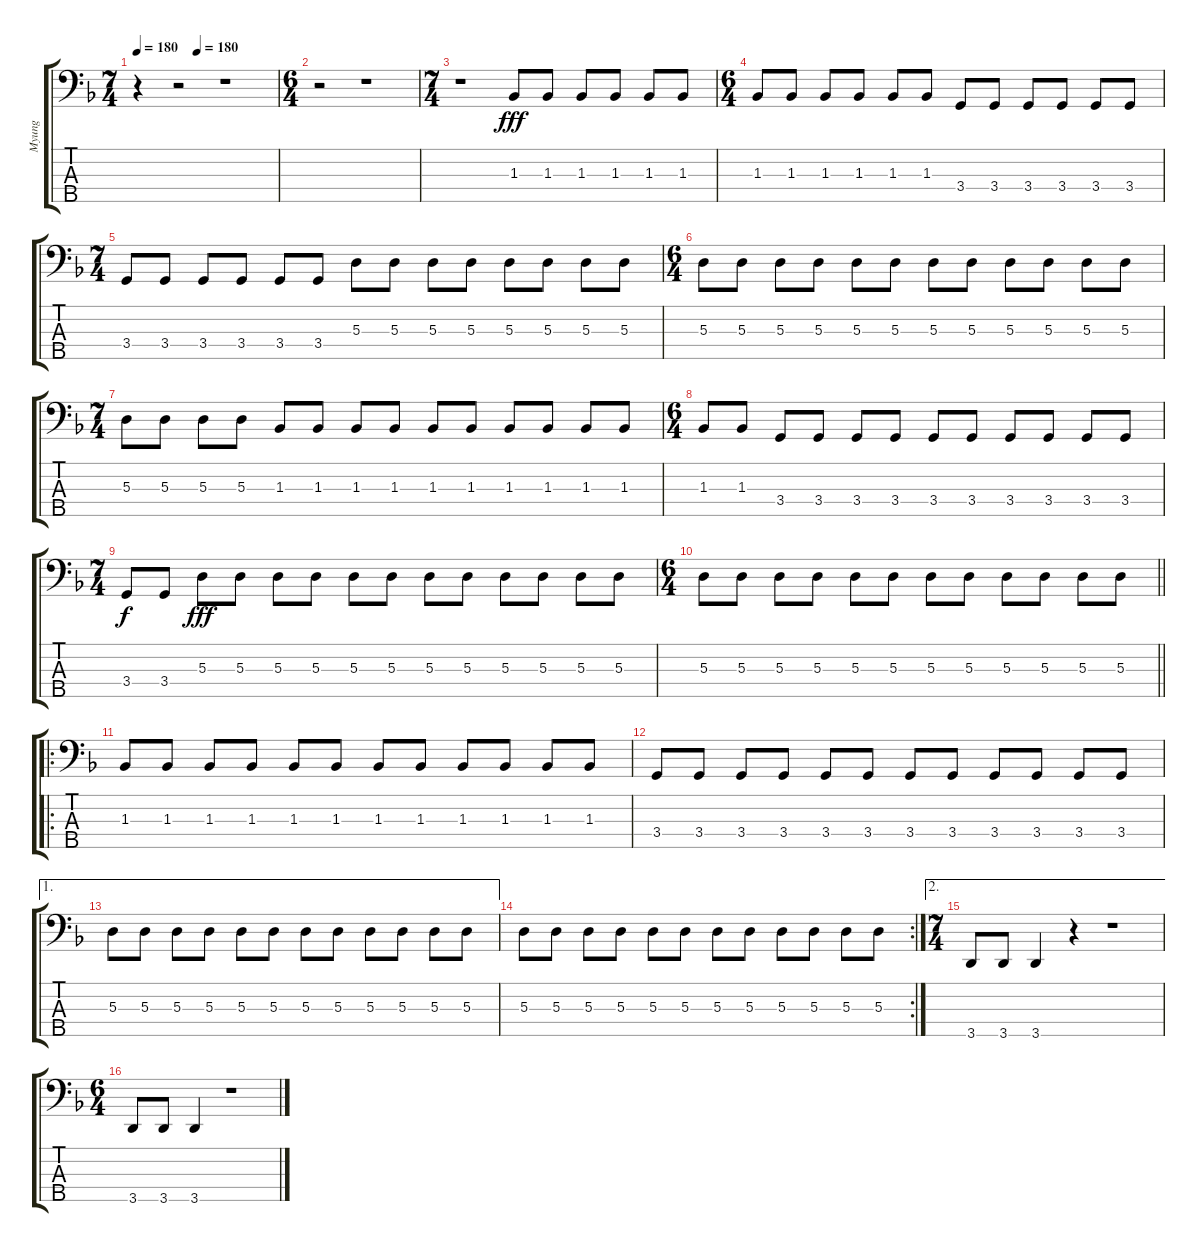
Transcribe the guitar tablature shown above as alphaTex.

\track ("Myung " "Myung ") {instrument electricbassfinger}
\staff {score tabs}
\tuning (G2 D2 A1 E1 B0) {hide}
\ts (7 4)
\tempo 180
\tempo (180 0.42857142857142855)
\clef f4
\ks f
r.4{dy fff} r.2 r.1 |
\ts (6 4)
r.2 r.1 |
\ts (7 4)
r.1 1.3.8 1.3.8 1.3.8 1.3.8 1.3.8 1.3.8 |
\ts (6 4)
1.3.8 1.3.8 1.3.8 1.3.8 1.3.8 1.3.8 3.4.8 3.4.8 3.4.8 3.4.8 3.4.8 3.4.8 |
\ts (7 4)
3.4.8 3.4.8 3.4.8 3.4.8 3.4.8 3.4.8 5.3.8 5.3.8 5.3.8 5.3.8 5.3.8 5.3.8 5.3.8 5.3.8 |
\ts (6 4)
5.3.8 5.3.8 5.3.8 5.3.8 5.3.8 5.3.8 5.3.8 5.3.8 5.3.8 5.3.8 5.3.8 5.3.8 |
\ts (7 4)
5.3.8 5.3.8 5.3.8 5.3.8 1.3.8 1.3.8 1.3.8 1.3.8 1.3.8 1.3.8 1.3.8 1.3.8 1.3.8 1.3.8 |
\ts (6 4)
1.3.8 1.3.8 3.4.8 3.4.8 3.4.8 3.4.8 3.4.8 3.4.8 3.4.8 3.4.8 3.4.8 3.4.8 |
\ts (7 4)
3.4.8{dy f} 3.4.8 5.3.8{dy fff} 5.3.8 5.3.8 5.3.8 5.3.8 5.3.8 5.3.8 5.3.8 5.3.8 5.3.8 5.3.8 5.3.8 |
\ts (6 4)
\barLineRight lightlight
5.3.8 5.3.8 5.3.8 5.3.8 5.3.8 5.3.8 5.3.8 5.3.8 5.3.8 5.3.8 5.3.8 5.3.8 |
\ro
1.3.8 1.3.8 1.3.8 1.3.8 1.3.8 1.3.8 1.3.8 1.3.8 1.3.8 1.3.8 1.3.8 1.3.8 |
3.4.8 3.4.8 3.4.8 3.4.8 3.4.8 3.4.8 3.4.8 3.4.8 3.4.8 3.4.8 3.4.8 3.4.8 |
\ae 1
5.3.8 5.3.8 5.3.8 5.3.8 5.3.8 5.3.8 5.3.8 5.3.8 5.3.8 5.3.8 5.3.8 5.3.8 |
\rc 2
5.3.8 5.3.8 5.3.8 5.3.8 5.3.8 5.3.8 5.3.8 5.3.8 5.3.8 5.3.8 5.3.8 5.3.8 |
\ae 2
\ts (7 4)
3.5.8 3.5.8 3.5.4 r.4 r.1 |
\ts (6 4)
3.5.8 3.5.8 3.5.4 r.1
